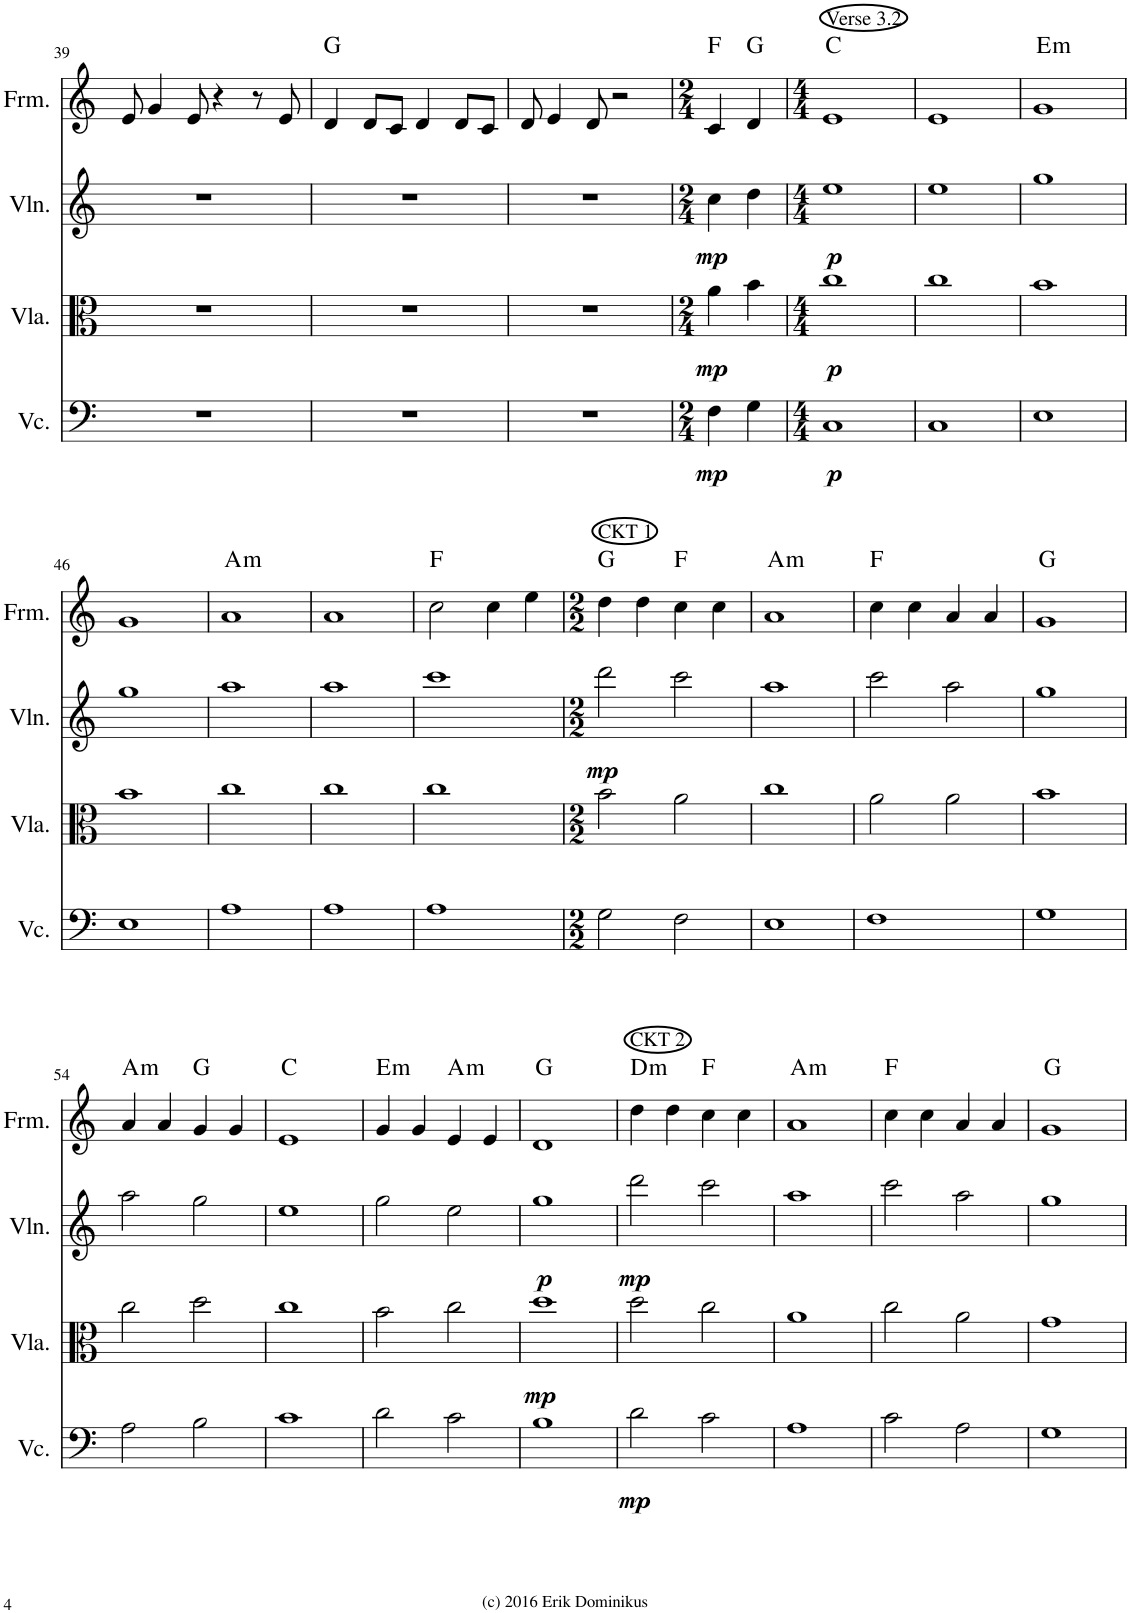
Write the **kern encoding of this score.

**kern	**dynam	**kern	**dynam	**kern	**dynam	**kern	**harte
*part4	*part4	*part3	*part3	*part2	*part2	*part1	*part1
*staff4	*staff4	*staff3	*staff3	*staff2	*staff2	*staff1	*
*I"Violoncello	*	*I"Viola	*	*I"Violin	*	*I"Form	*
*I'Vc.	*	*I'Vla.	*	*I'Vln.	*	*I'Frm.	*
!!LO:PB:g=z
*clefF4	*	*clefC3	*	*clefG2	*	*clefG2	*
*k[]	*	*k[]	*	*k[]	*	*k[]	*
*M4/4	*	*M4/4	*	*M4/4	*	*M4/4	*
=39	=39	=39	=39	=39	=39	=39	=39
1r	.	1r	.	1r	.	8e/	.
.	.	.	.	.	.	4g/	.
.	.	.	.	.	.	8e/	.
.	.	.	.	.	.	4r	.
.	.	.	.	.	.	8r	.
.	.	.	.	.	.	8e/	.
=40	=40	=40	=40	=40	=40	=40	=40
1r	.	1r	.	1r	.	4d/	G:maj
.	.	.	.	.	.	8d/L	.
.	.	.	.	.	.	8c/J	.
.	.	.	.	.	.	4d/	.
.	.	.	.	.	.	8d/L	.
.	.	.	.	.	.	8c/J	.
=41	=41	=41	=41	=41	=41	=41	=41
1r	.	1r	.	1r	.	8d/	.
.	.	.	.	.	.	4e/	.
.	.	.	.	.	.	8d/	.
.	.	.	.	.	.	2r	.
=42	=42	=42	=42	=42	=42	=42	=42
*M2/4	*	*M2/4	*	*M2/4	*	*M2/4	*
!	!LO:DY:b	!	!LO:DY:b	!	!LO:DY:b	!	!
4F\	mp	4a\	mp	4cc\	mp	4c/	F:maj
4G\	.	4b\	.	4dd\	.	4d/	G:maj
=43	=43	=43	=43	=43	=43	=43	=43
*M4/4	*	*M4/4	*	*M4/4	*	*M4/4	*
!	!	!	!	!	!	!LO:TX:a:t=Verse 3.2	!
!	!LO:DY:b	!	!LO:DY:b	!	!LO:DY:b	!	!
1C	p	1cc	p	1ee	p	1e	C:maj
=44	=44	=44	=44	=44	=44	=44	=44
1C	.	1cc	.	1ee	.	1e	.
=45	=45	=45	=45	=45	=45	=45	=45
!	!	!	!	!	!	!	!LO:H:kt=m
1E	.	1b	.	1gg	.	1g	E:min
!!LO:LB:g=z
=46	=46	=46	=46	=46	=46	=46	=46
1E	.	1b	.	1gg	.	1g	.
=47	=47	=47	=47	=47	=47	=47	=47
!	!	!	!	!	!	!	!LO:H:kt=m
1A	.	1cc	.	1aa	.	1a	A:min
=48	=48	=48	=48	=48	=48	=48	=48
1A	.	1cc	.	1aa	.	1a	.
=49	=49	=49	=49	=49	=49	=49	=49
1A	.	1cc	.	1ccc	.	2cc\	F:maj
.	.	.	.	.	.	4cc\	.
.	.	.	.	.	.	4ee\	.
=50	=50	=50	=50	=50	=50	=50	=50
*M2/2	*	*M2/2	*	*M2/2	*	*M2/2	*
!	!	!	!	!	!	!LO:TX:a:t=CKT 1	!
!	!	!	!	!	!LO:DY:b	!	!
2G\	.	2b\	.	2ddd\	mp	4dd\	G:maj
.	.	.	.	.	.	4dd\	.
2F\	.	2a\	.	2ccc\	.	4cc\	F:maj
.	.	.	.	.	.	4cc\	.
=51	=51	=51	=51	=51	=51	=51	=51
!	!	!	!	!	!	!	!LO:H:kt=m
1E	.	1cc	.	1aa	.	1a	A:min
=52	=52	=52	=52	=52	=52	=52	=52
1F	.	2a\	.	2ccc\	.	4cc\	F:maj
.	.	.	.	.	.	4cc\	.
.	.	2a\	.	2aa\	.	4a/	.
.	.	.	.	.	.	4a/	.
=53	=53	=53	=53	=53	=53	=53	=53
1G	.	1b	.	1gg	.	1g	G:maj
!!LO:LB:g=z
=54	=54	=54	=54	=54	=54	=54	=54
!	!	!	!	!	!	!	!LO:H:kt=m
2A\	.	2cc\	.	2aa\	.	4a/	A:min
.	.	.	.	.	.	4a/	.
2B\	.	2dd\	.	2gg\	.	4g/	G:maj
.	.	.	.	.	.	4g/	.
=55	=55	=55	=55	=55	=55	=55	=55
1c	.	1cc	.	1ee	.	1e	C:maj
=56	=56	=56	=56	=56	=56	=56	=56
!	!	!	!	!	!	!	!LO:H:kt=m
2d\	.	2b\	.	2gg\	.	4g/	E:min
.	.	.	.	.	.	4g/	.
!	!	!	!	!	!	!	!LO:H:kt=m
2c\	.	2cc\	.	2ee\	.	4e/	A:min
.	.	.	.	.	.	4e/	.
=57	=57	=57	=57	=57	=57	=57	=57
!	!	!	!LO:DY:b	!	!LO:DY:b	!	!
1B	.	1dd	mp	1gg	p	1d	G:maj
=58	=58	=58	=58	=58	=58	=58	=58
!	!	!	!	!	!	!LO:TX:a:t=CKT 2	!
!	!LO:DY:b	!	!	!	!LO:DY:b	!	!LO:H:kt=m
2d\	mp	2dd\	.	2ddd\	mp	4dd\	D:min
.	.	.	.	.	.	4dd\	.
2c\	.	2cc\	.	2ccc\	.	4cc\	F:maj
.	.	.	.	.	.	4cc\	.
=59	=59	=59	=59	=59	=59	=59	=59
!	!	!	!	!	!	!	!LO:H:kt=m
1A	.	1a	.	1aa	.	1a	A:min
=60	=60	=60	=60	=60	=60	=60	=60
2c\	.	2cc\	.	2ccc\	.	4cc\	F:maj
.	.	.	.	.	.	4cc\	.
2A\	.	2a\	.	2aa\	.	4a/	.
.	.	.	.	.	.	4a/	.
=61	=61	=61	=61	=61	=61	=61	=61
1G	.	1g	.	1gg	.	1g	G:maj
=	=	=	=	=	=	=	=
*-	*-	*-	*-	*-	*-	*-	*-
